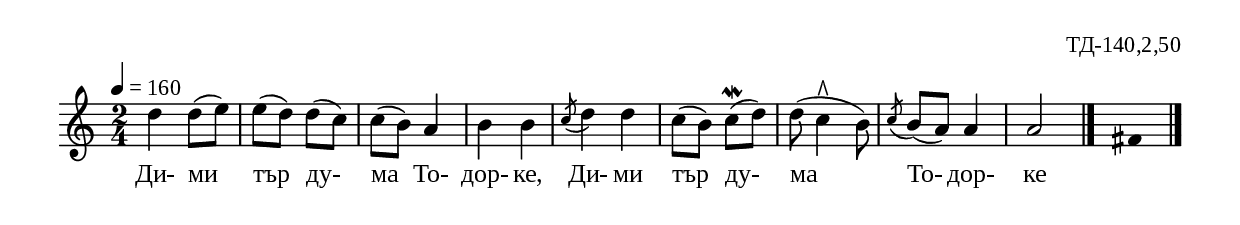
%{
TD_140_2_50
%}

\include "td-preamble.ly"

\score {
\relative c'' {
 \tempo 4 = 160
  \time 2/4
 d4 d8( e) e( d) d( c) c( b) a4 b b \acciaccatura c8 d4 d c8( b) c\mordent( d)
d( c4^\rtoe b8)  \acciaccatura c b( a) a4 a2
 \bar "|." 
 s4 \fixB fis4  
 \bar "|." 
}
\addlyrics { Ди- ми тър ду- ма То- дор- ке, Ди- ми тър ду- ма То- дор- ке }
%
\layout {
  indent = #0
  line-width = 190\mm
  ragged-right=##f
}
%
\midi { 
	\context {
		\Score
		tempoWholesPerMinute = #(ly:make-moment 160 4)
		}
	}
}

\header{
  opus = "ТД-140,2,50"
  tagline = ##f
}

\paper  {
	 myStaffSize = #20
	 #(define fonts
	 (make-pango-font-tree "Times New Roman"
	 "Nimbus Sans"
	 "Luxi Mono"
	 (/ myStaffSize 20)))
  }

